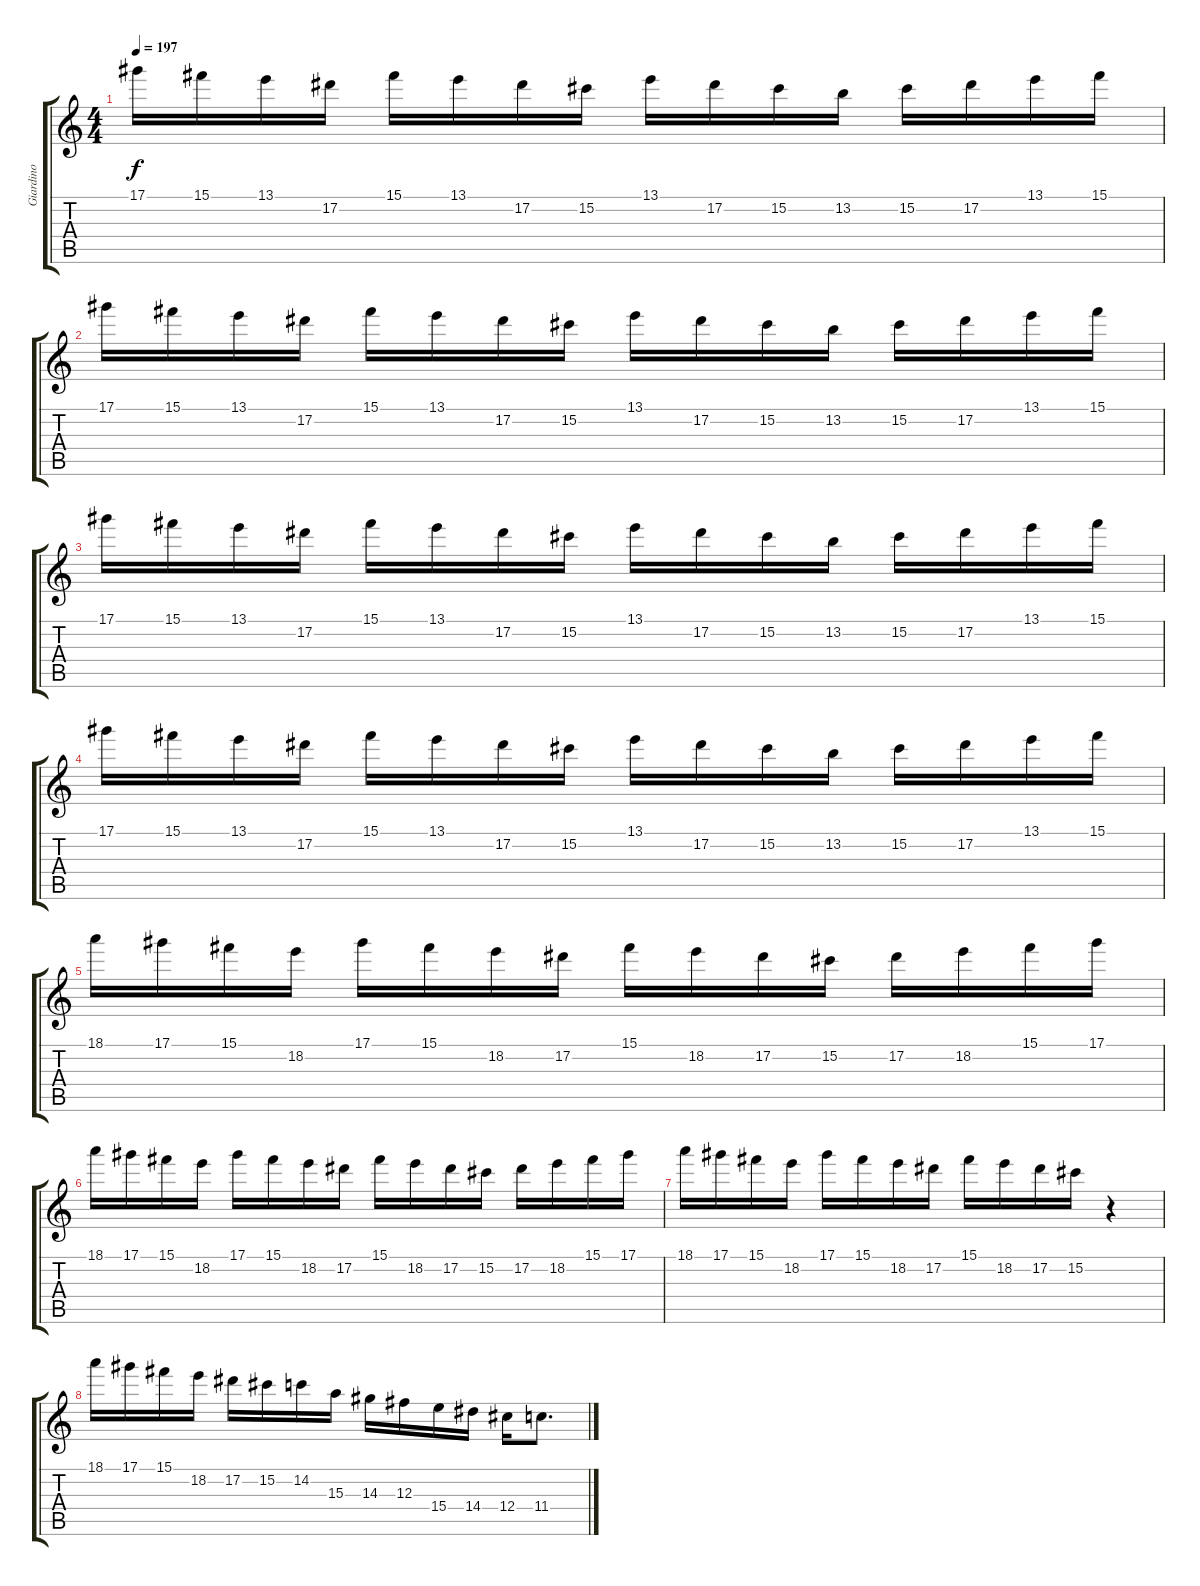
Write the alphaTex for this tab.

\track ("Giardino" "Giardino") {instrument overdrivenguitar}
\staff {score tabs}
\tuning (Eb4 Bb3 Gb3 Db3 Ab2 Eb2) {hide}
\ts (4 4)
\tempo 197
\clef g2
\ks c
17.1.16{dy f} 15.1.16 13.1.16 17.2.16 15.1.16 13.1.16 17.2.16 15.2.16 13.1.16 17.2.16 15.2.16 13.2.16 15.2.16 17.2.16 13.1.16 15.1.16 |
17.1.16 15.1.16 13.1.16 17.2.16 15.1.16 13.1.16 17.2.16 15.2.16 13.1.16 17.2.16 15.2.16 13.2.16 15.2.16 17.2.16 13.1.16 15.1.16 |
17.1.16 15.1.16 13.1.16 17.2.16 15.1.16 13.1.16 17.2.16 15.2.16 13.1.16 17.2.16 15.2.16 13.2.16 15.2.16 17.2.16 13.1.16 15.1.16 |
17.1.16 15.1.16 13.1.16 17.2.16 15.1.16 13.1.16 17.2.16 15.2.16 13.1.16 17.2.16 15.2.16 13.2.16 15.2.16 17.2.16 13.1.16 15.1.16 |
18.1.16 17.1.16 15.1.16 18.2.16 17.1.16 15.1.16 18.2.16 17.2.16 15.1.16 18.2.16 17.2.16 15.2.16 17.2.16 18.2.16 15.1.16 17.1.16 |
18.1.16 17.1.16 15.1.16 18.2.16 17.1.16 15.1.16 18.2.16 17.2.16 15.1.16 18.2.16 17.2.16 15.2.16 17.2.16 18.2.16 15.1.16 17.1.16 |
18.1.16 17.1.16 15.1.16 18.2.16 17.1.16 15.1.16 18.2.16 17.2.16 15.1.16 18.2.16 17.2.16 15.2.16 r.4 |
18.1.16 17.1.16 15.1.16 18.2.16 17.2.16 15.2.16 14.2.16 15.3.16 14.3.16 12.3.16 15.4.16 14.4.16 12.4.16 11.4.8{d}
